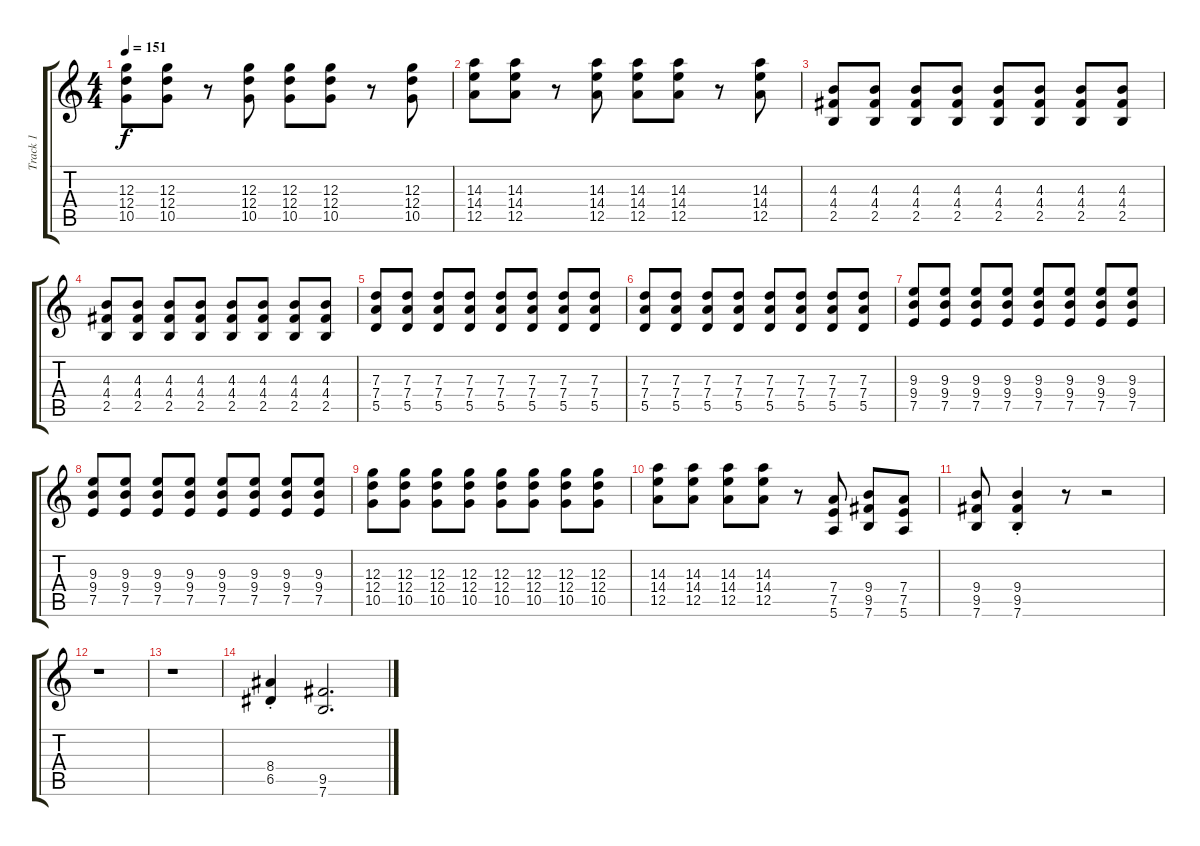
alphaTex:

\track ("Track 1" "Track 1") {instrument distortionguitar}
\staff {score tabs}
\tuning (E4 B3 G3 D3 A2 E2) {hide}
\ts (4 4)
\tempo 151
\clef g2
\ks c
(12.3 12.4 10.5).8{dy f} (12.3 12.4 10.5).8 r.8 (12.3 12.4 10.5).8 (12.3 12.4 10.5).8 (12.3 12.4 10.5).8 r.8 (12.3 12.4 10.5).8 |
(14.3 14.4 12.5).8 (14.3 14.4 12.5).8 r.8 (14.3 14.4 12.5).8 (14.3 14.4 12.5).8 (14.3 14.4 12.5).8 r.8 (14.3 14.4 12.5).8 |
(4.3 4.4 2.5).8 (4.3 4.4 2.5).8 (4.3 4.4 2.5).8 (4.3 4.4 2.5).8 (4.3 4.4 2.5).8 (4.3 4.4 2.5).8 (4.3 4.4 2.5).8 (4.3 4.4 2.5).8 |
(4.3 4.4 2.5).8 (4.3 4.4 2.5).8 (4.3 4.4 2.5).8 (4.3 4.4 2.5).8 (4.3 4.4 2.5).8 (4.3 4.4 2.5).8 (4.3 4.4 2.5).8 (4.3 4.4 2.5).8 |
(7.3 7.4 5.5).8 (7.3 7.4 5.5).8 (7.3 7.4 5.5).8 (7.3 7.4 5.5).8 (7.3 7.4 5.5).8 (7.3 7.4 5.5).8 (7.3 7.4 5.5).8 (7.3 7.4 5.5).8 |
(7.3 7.4 5.5).8 (7.3 7.4 5.5).8 (7.3 7.4 5.5).8 (7.3 7.4 5.5).8 (7.3 7.4 5.5).8 (7.3 7.4 5.5).8 (7.3 7.4 5.5).8 (7.3 7.4 5.5).8 |
(9.3 9.4 7.5).8 (9.3 9.4 7.5).8 (9.3 9.4 7.5).8 (9.3 9.4 7.5).8 (9.3 9.4 7.5).8 (9.3 9.4 7.5).8 (9.3 9.4 7.5).8 (9.3 9.4 7.5).8 |
(9.3 9.4 7.5).8 (9.3 9.4 7.5).8 (9.3 9.4 7.5).8 (9.3 9.4 7.5).8 (9.3 9.4 7.5).8 (9.3 9.4 7.5).8 (9.3 9.4 7.5).8 (9.3 9.4 7.5).8 |
(12.3 12.4 10.5).8 (12.3 12.4 10.5).8 (12.3 12.4 10.5).8 (12.3 12.4 10.5).8 (12.3 12.4 10.5).8 (12.3 12.4 10.5).8 (12.3 12.4 10.5).8 (12.3 12.4 10.5).8 |
(14.3 14.4 12.5).8 (14.3 14.4 12.5).8 (14.3 14.4 12.5).8 (14.3 14.4 12.5).8 r.8 (7.4 7.5 5.6).8 (9.4 9.5 7.6).8 (7.4 7.5 5.6).8 |
(9.4 9.5 7.6).8 (9.4{st} 9.5{st} 7.6{st}).4 r.8 r.2 |
r.1 |
r.1 |
(8.4{st} 6.5{st}).4 (9.5 7.6).2{d}
